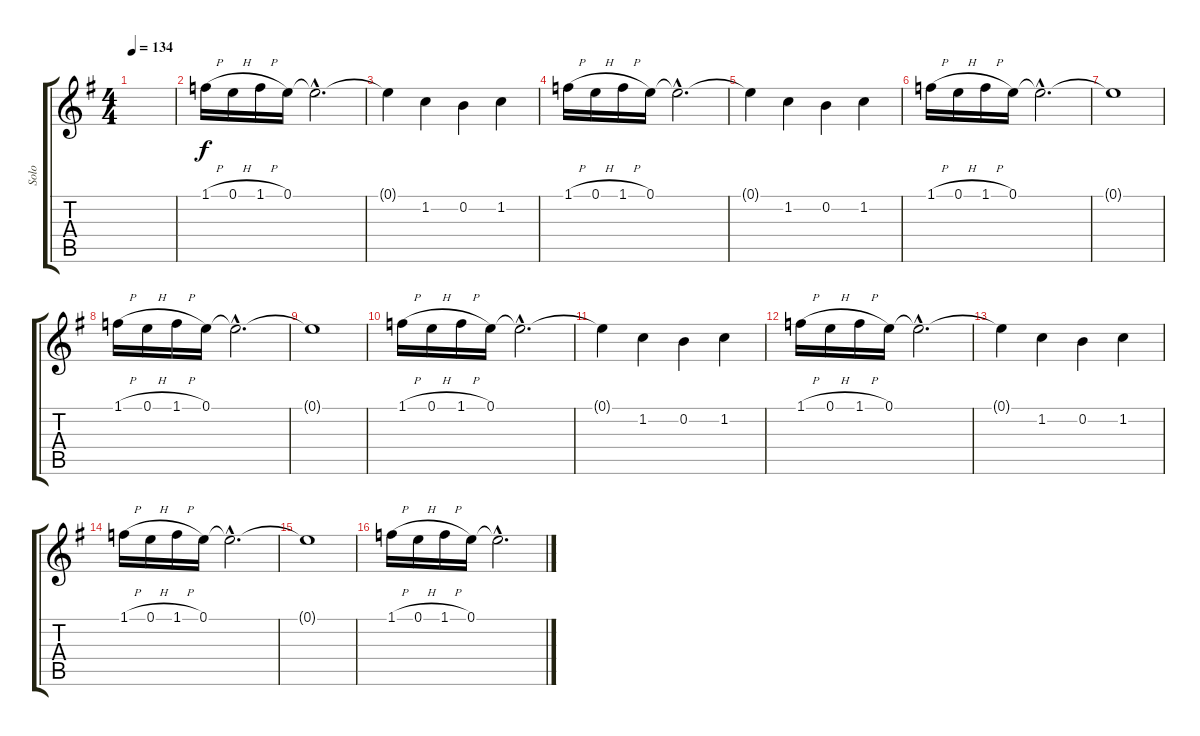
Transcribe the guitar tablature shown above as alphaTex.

\track ("Solo" "Solo") {instrument distortionguitar}
\staff {score tabs}
\tuning (E4 B3 G3 D3 A2 E2) {hide}
\ts (4 4)
\tempo 134
\clef g2
\ks g
|
1.1{h}.16 0.1{h}.16 1.1{h}.16 0.1.16 0.1{hac t}.2{d} |
0.1{t}.4 1.2.4 0.2.4 1.2.4 |
1.1{h}.16 0.1{h}.16 1.1{h}.16 0.1.16 0.1{hac t}.2{d} |
0.1{t}.4 1.2.4 0.2.4 1.2.4 |
1.1{h}.16 0.1{h}.16 1.1{h}.16 0.1.16 0.1{hac t}.2{d} |
0.1{t}.1 |
1.1{h}.16 0.1{h}.16 1.1{h}.16 0.1.16 0.1{hac t}.2{d} |
0.1{t}.1 |
1.1{h}.16 0.1{h}.16 1.1{h}.16 0.1.16 0.1{hac t}.2{d} |
0.1{t}.4 1.2.4 0.2.4 1.2.4 |
1.1{h}.16 0.1{h}.16 1.1{h}.16 0.1.16 0.1{hac t}.2{d} |
0.1{t}.4 1.2.4 0.2.4 1.2.4 |
1.1{h}.16 0.1{h}.16 1.1{h}.16 0.1.16 0.1{hac t}.2{d} |
0.1{t}.1 |
1.1{h}.16 0.1{h}.16 1.1{h}.16 0.1.16 0.1{hac t}.2{d}
